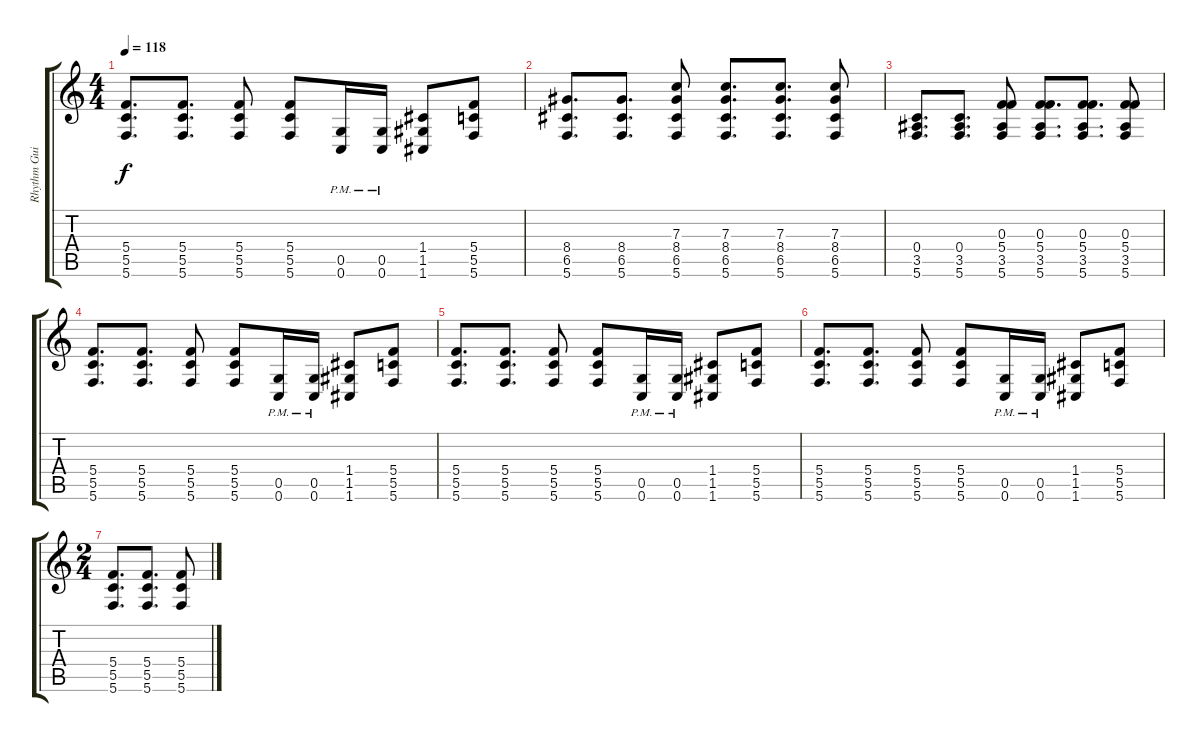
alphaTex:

\track ("Rhythm Guitar 1" "Rhythm Gui") {instrument distortionguitar}
\staff {score tabs}
\tuning (D4 A3 F3 C3 G2 C2) {hide}
\ts (4 4)
\tempo 118
\clef g2
\ks c
(5.4 5.5 5.6).8{d dy f} (5.4 5.5 5.6).8{d} (5.4 5.5 5.6).8 (5.4 5.5 5.6).8 (0.5{pm} 0.6{pm}).16 (0.5{pm} 0.6{pm}).16 (1.4 1.5 1.6).8 (5.4 5.5 5.6).8 |
(8.4 6.5 5.6).8{d} (8.4 6.5 5.6).8{d} (7.3 8.4 6.5 5.6).8 (7.3 8.4 6.5 5.6).8{d} (7.3 8.4 6.5 5.6).8{d} (7.3 8.4 6.5 5.6).8 |
(0.4 3.5 5.6).8{d} (0.4 3.5 5.6).8{d} (0.3 5.4 3.5 5.6).8 (0.3 5.4 3.5 5.6).8{d} (0.3 5.4 3.5 5.6).8{d} (0.3 5.4 3.5 5.6).8 |
(5.4 5.5 5.6).8{d} (5.4 5.5 5.6).8{d} (5.4 5.5 5.6).8 (5.4 5.5 5.6).8 (0.5{pm} 0.6{pm}).16 (0.5{pm} 0.6{pm}).16 (1.4 1.5 1.6).8 (5.4 5.5 5.6).8 |
(5.4 5.5 5.6).8{d} (5.4 5.5 5.6).8{d} (5.4 5.5 5.6).8 (5.4 5.5 5.6).8 (0.5{pm} 0.6{pm}).16 (0.5{pm} 0.6{pm}).16 (1.4 1.5 1.6).8 (5.4 5.5 5.6).8 |
(5.4 5.5 5.6).8{d} (5.4 5.5 5.6).8{d} (5.4 5.5 5.6).8 (5.4 5.5 5.6).8 (0.5{pm} 0.6{pm}).16 (0.5{pm} 0.6{pm}).16 (1.4 1.5 1.6).8 (5.4 5.5 5.6).8 |
\ts (2 4)
(5.4 5.5 5.6).8{d} (5.4 5.5 5.6).8{d} (5.4 5.5 5.6).8
